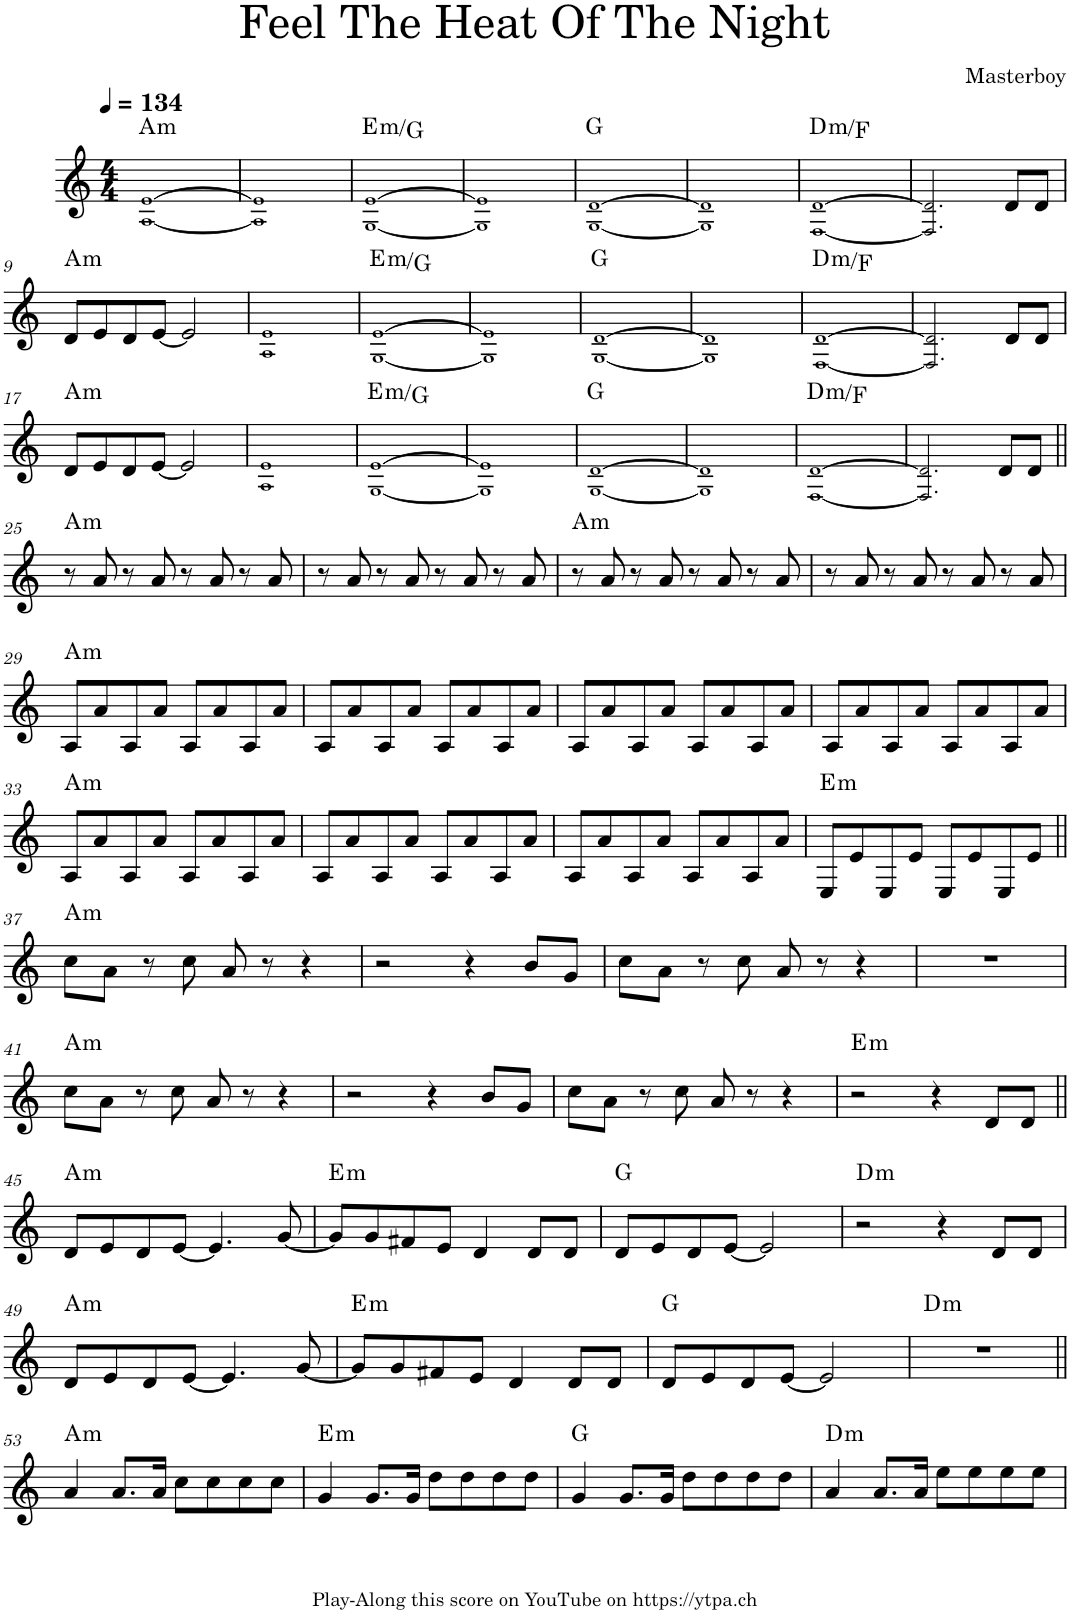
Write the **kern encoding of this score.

**kern	**harte
*part1	*part1
*staff1	*
*I"Piano	*
*I'Pno.	*
*clefG2	*
*k[]	*
*M4/4	*
*MM134	*
=1	=1
!	!LO:H:kt=m
[1A! [1e!	A:min
=2	=2
1A!] 1e!]	.
=3	=3
!	!LO:H:kt=m
[1G! [1e!	E:min/b3
=4	=4
1G!] 1e!]	.
=5	=5
[1G! [1d!	G:maj
=6	=6
1G!] 1d!]	.
=7	=7
!	!LO:H:kt=m
[1F! [1d!	D:min/b3
=8	=8
2.F!/] 2.d!/]	.
8d/L	.
8d/J	.
!!LO:LB:g=z
=9	=9
!	!LO:H:kt=m
8d/L	A:min
8e/	.
8d/	.
[8e/J	.
2e/]	.
=10	=10
1A! 1e!	.
=11	=11
!	!LO:H:kt=m
[1G! [1e!	E:min/b3
=12	=12
1G!] 1e!]	.
=13	=13
[1G! [1d!	G:maj
=14	=14
1G!] 1d!]	.
=15	=15
!	!LO:H:kt=m
[1F! [1d!	D:min/b3
=16	=16
2.F!/] 2.d!/]	.
8d/L	.
8d/J	.
!!LO:LB:g=z
=17	=17
!	!LO:H:kt=m
8d/L	A:min
8e/	.
8d/	.
[8e/J	.
2e/]	.
=18	=18
1A! 1e!	.
=19	=19
!	!LO:H:kt=m
[1G! [1e!	E:min/b3
=20	=20
1G!] 1e!]	.
=21	=21
[1G! [1d!	G:maj
=22	=22
1G!] 1d!]	.
=23	=23
!	!LO:H:kt=m
[1F! [1d!	D:min/b3
=24	=24
2.F!/] 2.d!/]	.
8d/L	.
8d/J	.
!!LO:LB:g=z
=25||	=25||
!	!LO:H:kt=m
8r	A:min
8a/	.
8r	.
8a/	.
8r	.
8a/	.
8r	.
8a/	.
=26	=26
8r	.
8a/	.
8r	.
8a/	.
8r	.
8a/	.
8r	.
8a/	.
=27	=27
!	!LO:H:kt=m
8r	A:min
8a/	.
8r	.
8a/	.
8r	.
8a/	.
8r	.
8a/	.
=28	=28
8r	.
8a/	.
8r	.
8a/	.
8r	.
8a/	.
8r	.
8a/	.
!!LO:LB:g=z
=29	=29
!	!LO:H:kt=m
8A/L	A:min
8a/	.
8A/	.
8a/J	.
8A/L	.
8a/	.
8A/	.
8a/J	.
=30	=30
8A/L	.
8a/	.
8A/	.
8a/J	.
8A/L	.
8a/	.
8A/	.
8a/J	.
=31	=31
8A/L	.
8a/	.
8A/	.
8a/J	.
8A/L	.
8a/	.
8A/	.
8a/J	.
=32	=32
8A/L	.
8a/	.
8A/	.
8a/J	.
8A/L	.
8a/	.
8A/	.
8a/J	.
!!LO:LB:g=z
=33	=33
!	!LO:H:kt=m
8A/L	A:min
8a/	.
8A/	.
8a/J	.
8A/L	.
8a/	.
8A/	.
8a/J	.
=34	=34
8A/L	.
8a/	.
8A/	.
8a/J	.
8A/L	.
8a/	.
8A/	.
8a/J	.
=35	=35
8A/L	.
8a/	.
8A/	.
8a/J	.
8A/L	.
8a/	.
8A/	.
8a/J	.
=36	=36
!	!LO:H:kt=m
8E/L	E:min
8e/	.
8E/	.
8e/J	.
8E/L	.
8e/	.
8E/	.
8e/J	.
!!LO:LB:g=z
=37||	=37||
!	!LO:H:kt=m
8cc\L	A:min
8a\J	.
8r	.
8cc\	.
8a/	.
8r	.
4r	.
=38	=38
2r	.
4r	.
8b/L	.
8g/J	.
=39	=39
8cc\L	.
8a\J	.
8r	.
8cc\	.
8a/	.
8r	.
4r	.
=40	=40
1r	.
!!LO:LB:g=z
=41	=41
!	!LO:H:kt=m
8cc\L	A:min
8a\J	.
8r	.
8cc\	.
8a/	.
8r	.
4r	.
=42	=42
2r	.
4r	.
8b/L	.
8g/J	.
=43	=43
8cc\L	.
8a\J	.
8r	.
8cc\	.
8a/	.
8r	.
4r	.
=44	=44
!	!LO:H:kt=m
2r	E:min
4r	.
8d/L	.
8d/J	.
!!LO:LB:g=z
=45||	=45||
!	!LO:H:kt=m
8d/L	A:min
8e/	.
8d/	.
[8e/J	.
4.e/]	.
[8g/	.
=46	=46
!	!LO:H:kt=m
8g/L]	E:min
8g/	.
8f#X/	.
8e/J	.
4d/	.
8d/L	.
8d/J	.
=47	=47
8d/L	G:maj
8e/	.
8d/	.
[8e/J	.
2e/]	.
=48	=48
!	!LO:H:kt=m
2r	D:min
4r	.
8d/L	.
8d/J	.
!!LO:LB:g=z
=49	=49
!	!LO:H:kt=m
8d/L	A:min
8e/	.
8d/	.
[8e/J	.
4.e/]	.
[8g/	.
=50	=50
!	!LO:H:kt=m
8g/L]	E:min
8g/	.
8f#X/	.
8e/J	.
4d/	.
8d/L	.
8d/J	.
=51	=51
8d/L	G:maj
8e/	.
8d/	.
[8e/J	.
2e/]	.
=52	=52
!	!LO:H:kt=m
1r	D:min
!!LO:LB:g=z
=53||	=53||
!	!LO:H:kt=m
4a/	A:min
8.a/L	.
16a/Jk	.
8cc\L	.
8cc\	.
8cc\	.
8cc\J	.
=54	=54
!	!LO:H:kt=m
4g/	E:min
8.g/L	.
16g/Jk	.
8dd\L	.
8dd\	.
8dd\	.
8dd\J	.
=55	=55
4g/	G:maj
8.g/L	.
16g/Jk	.
8dd\L	.
8dd\	.
8dd\	.
8dd\J	.
=56	=56
!	!LO:H:kt=m
4a/	D:min
8.a/L	.
16a/Jk	.
8ee\L	.
8ee\	.
8ee\	.
8ee\J	.
=	=
*-	*-
